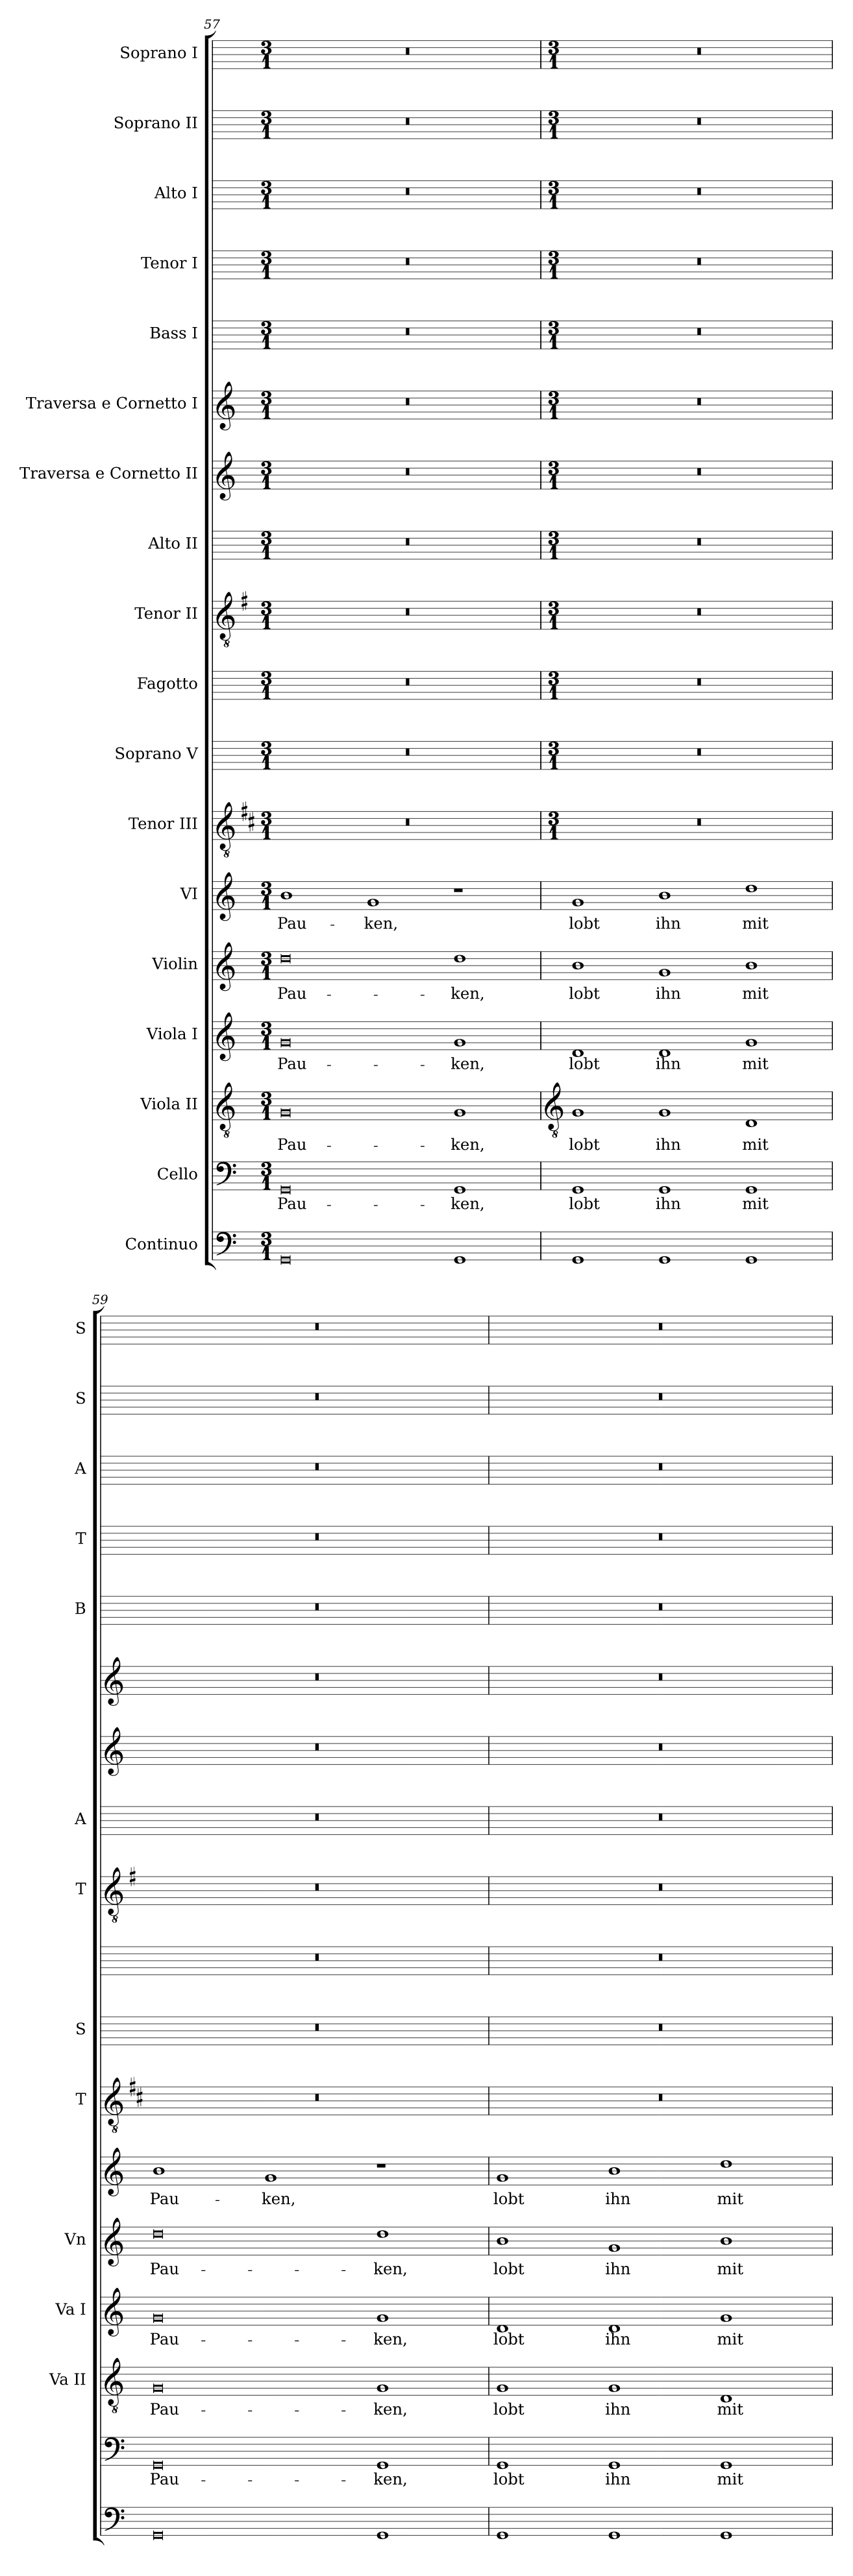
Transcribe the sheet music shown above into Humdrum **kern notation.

**kern	**kern	**text	**kern	**text	**kern	**text	**kern	**text	**kern	**text	**kern	**kern	**kern	**kern	**kern	**kern	**kern	**kern	**kern	**kern	**kern	**kern
*part18	*part17	*part17	*part16	*part16	*part15	*part15	*part14	*part14	*part13	*part13	*part12	*part11	*part10	*part9	*part8	*part7	*part6	*part5	*part4	*part3	*part2	*part1
*staff18	*staff17	*staff17	*staff16	*staff16	*staff15	*staff15	*staff14	*staff14	*staff13	*staff13	*staff12	*staff11	*staff10	*staff9	*staff8	*staff7	*staff6	*staff5	*staff4	*staff3	*staff2	*staff1
*I"Continuo	*I"Cello	*	*I"Viola II	*	*I"Viola I	*	*I"Violin	*	*I"VI	*	*I"Tenor III	*I"Soprano V	*I"Fagotto	*I"Tenor II	*I"Alto II	*I"Traversa e  Cornetto II	*I"Traversa e  Cornetto I	*I"Bass I	*I"Tenor I	*I"Alto I	*I"Soprano II	*I"Soprano I
*	*	*	*I'Va II	*	*I'Va I	*	*I'Vn	*	*	*	*I'T	*I'S	*	*I'T	*I'A	*	*	*I'B	*I'T	*I'A	*I'S	*I'S
*clefF4	*clefF4	*	*clefGv2	*	*clefG2	*	*clefG2	*	*clefG2	*	*clefGv2	*	*	*clefGv2	*	*clefG2	*clefG2	*	*	*	*	*
*	*	*	*	*	*	*	*	*	*	*	*ITrd1c2	*ITrd1c2	*	*ITrd4c7	*ITrd4c7	*	*	*	*	*	*	*
*k[]	*k[]	*	*k[]	*	*k[]	*	*k[]	*	*k[]	*	*k[]	*	*	*k[]	*	*k[]	*k[]	*	*	*	*	*
*C:	*C:	*	*C:	*	*C:	*	*C:	*	*C:	*	*C:	*	*	*C:	*	*C:	*C:	*	*	*	*	*
*M3/1	*M3/1	*	*M3/1	*	*M3/1	*	*M3/1	*	*M3/1	*	*M3/1	*M3/1	*M3/1	*M3/1	*M3/1	*M3/1	*M3/1	*M3/1	*M3/1	*M3/1	*M3/1	*M3/1
=57	=57	=57	=57	=57	=57	=57	=57	=57	=57	=57	=57	=57	=57	=57	=57	=57	=57	=57	=57	=57	=57	=57
!	!	!LO:LY:b	!	!LO:LY:b	!	!LO:LY:b	!	!LO:LY:b	!	!LO:LY:b	!	!	!	!	!	!	!	!	!	!	!	!
0GG	0GG	Pau-	0G	Pau-	0g	Pau-	0dd	Pau-	1b	Pau-	0.r	0.r	0.r	0.r	0.r	0.r	0.r	0.r	0.r	0.r	0.r	0.r
!	!	!	!	!	!	!	!	!	!	!LO:LY:b	!	!	!	!	!	!	!	!	!	!	!	!
.	.	.	.	.	.	.	.	.	1g	-ken,	.	.	.	.	.	.	.	.	.	.	.	.
!	!	!LO:LY:b	!	!LO:LY:b	!	!LO:LY:b	!	!LO:LY:b	!	!	!	!	!	!	!	!	!	!	!	!	!	!
1GG	1GG	-ken,	1G	-ken,	1g	-ken,	1dd	-ken,	1r	.	.	.	.	.	.	.	.	.	.	.	.	.
!!LO:LB:g=z
=58	=58	=58	=58	=58	=58	=58	=58	=58	=58	=58	=58	=58	=58	=58	=58	=58	=58	=58	=58	=58	=58	=58
*	*	*	*clefGv2	*	*	*	*	*	*	*	*	*	*	*	*	*	*	*	*	*	*	*
*	*	*	*	*	*	*	*	*	*	*	*M3/1	*M3/1	*M3/1	*M3/1	*M3/1	*M3/1	*M3/1	*M3/1	*M3/1	*M3/1	*M3/1	*M3/1
*^	*	*	*	*	*	*	*	*	*	*	*	*	*	*	*	*	*	*	*	*	*	*
!	!LO:N:vis=0	!	!LO:LY:b	!	!LO:LY:b	!	!LO:LY:b	!	!LO:LY:b	!	!LO:LY:b	!	!	!	!	!	!	!	!	!	!	!	!
1GG	0.ryy	1GG	lobt	1G	lobt	1d	lobt	1b	lobt	1g	lobt	0.r	0.r	0.r	0.r	0.r	0.r	0.r	0.r	0.r	0.r	0.r	0.r
!	!	!	!LO:LY:b	!	!LO:LY:b	!	!LO:LY:b	!	!LO:LY:b	!	!LO:LY:b	!	!	!	!	!	!	!	!	!	!	!	!
1GG	.	1GG	ihn	1G	ihn	1d	ihn	1g	ihn	1b	ihn	.	.	.	.	.	.	.	.	.	.	.	.
!	!	!	!LO:LY:b	!	!LO:LY:b	!	!LO:LY:b	!	!LO:LY:b	!	!LO:LY:b	!	!	!	!	!	!	!	!	!	!	!	!
1GG	.	1GG	mit	1D	mit	1g	mit	1b	mit	1dd	mit	.	.	.	.	.	.	.	.	.	.	.	.
=59	=59	=59	=59	=59	=59	=59	=59	=59	=59	=59	=59	=59	=59	=59	=59	=59	=59	=59	=59	=59	=59	=59	=59
!	!LO:N:vis=0	!	!LO:LY:b	!	!LO:LY:b	!	!LO:LY:b	!	!LO:LY:b	!	!LO:LY:b	!	!	!	!	!	!	!	!	!	!	!	!
0GG	0.ryy	0GG	Pau-	0G	Pau-	0g	Pau-	0dd	Pau-	1b	Pau-	0.r	0.r	0.r	0.r	0.r	0.r	0.r	0.r	0.r	0.r	0.r	0.r
!	!	!	!	!	!	!	!	!	!	!	!LO:LY:b	!	!	!	!	!	!	!	!	!	!	!	!
.	.	.	.	.	.	.	.	.	.	1g	-ken,	.	.	.	.	.	.	.	.	.	.	.	.
!	!	!	!LO:LY:b	!	!LO:LY:b	!	!LO:LY:b	!	!LO:LY:b	!	!	!	!	!	!	!	!	!	!	!	!	!	!
1GG	.	1GG	-ken,	1G	-ken,	1g	-ken,	1dd	-ken,	1r	.	.	.	.	.	.	.	.	.	.	.	.	.
=60	=60	=60	=60	=60	=60	=60	=60	=60	=60	=60	=60	=60	=60	=60	=60	=60	=60	=60	=60	=60	=60	=60	=60
!	!LO:N:vis=0	!	!LO:LY:b	!	!LO:LY:b	!	!LO:LY:b	!	!LO:LY:b	!	!LO:LY:b	!	!	!	!	!	!	!	!	!	!	!	!
1GG	0.ryy	1GG	lobt	1G	lobt	1d	lobt	1b	lobt	1g	lobt	0.r	0.r	0.r	0.r	0.r	0.r	0.r	0.r	0.r	0.r	0.r	0.r
!	!	!	!LO:LY:b	!	!LO:LY:b	!	!LO:LY:b	!	!LO:LY:b	!	!LO:LY:b	!	!	!	!	!	!	!	!	!	!	!	!
1GG	.	1GG	ihn	1G	ihn	1d	ihn	1g	ihn	1b	ihn	.	.	.	.	.	.	.	.	.	.	.	.
!	!	!	!LO:LY:b	!	!LO:LY:b	!	!LO:LY:b	!	!LO:LY:b	!	!LO:LY:b	!	!	!	!	!	!	!	!	!	!	!	!
1GG	.	1GG	mit	1D	mit	1g	mit	1b	mit	1dd	mit	.	.	.	.	.	.	.	.	.	.	.	.
*v	*v	*	*	*	*	*	*	*	*	*	*	*	*	*	*	*	*	*	*	*	*	*	*
=	=	=	=	=	=	=	=	=	=	=	=	=	=	=	=	=	=	=	=	=	=	=
*-	*-	*-	*-	*-	*-	*-	*-	*-	*-	*-	*-	*-	*-	*-	*-	*-	*-	*-	*-	*-	*-	*-
